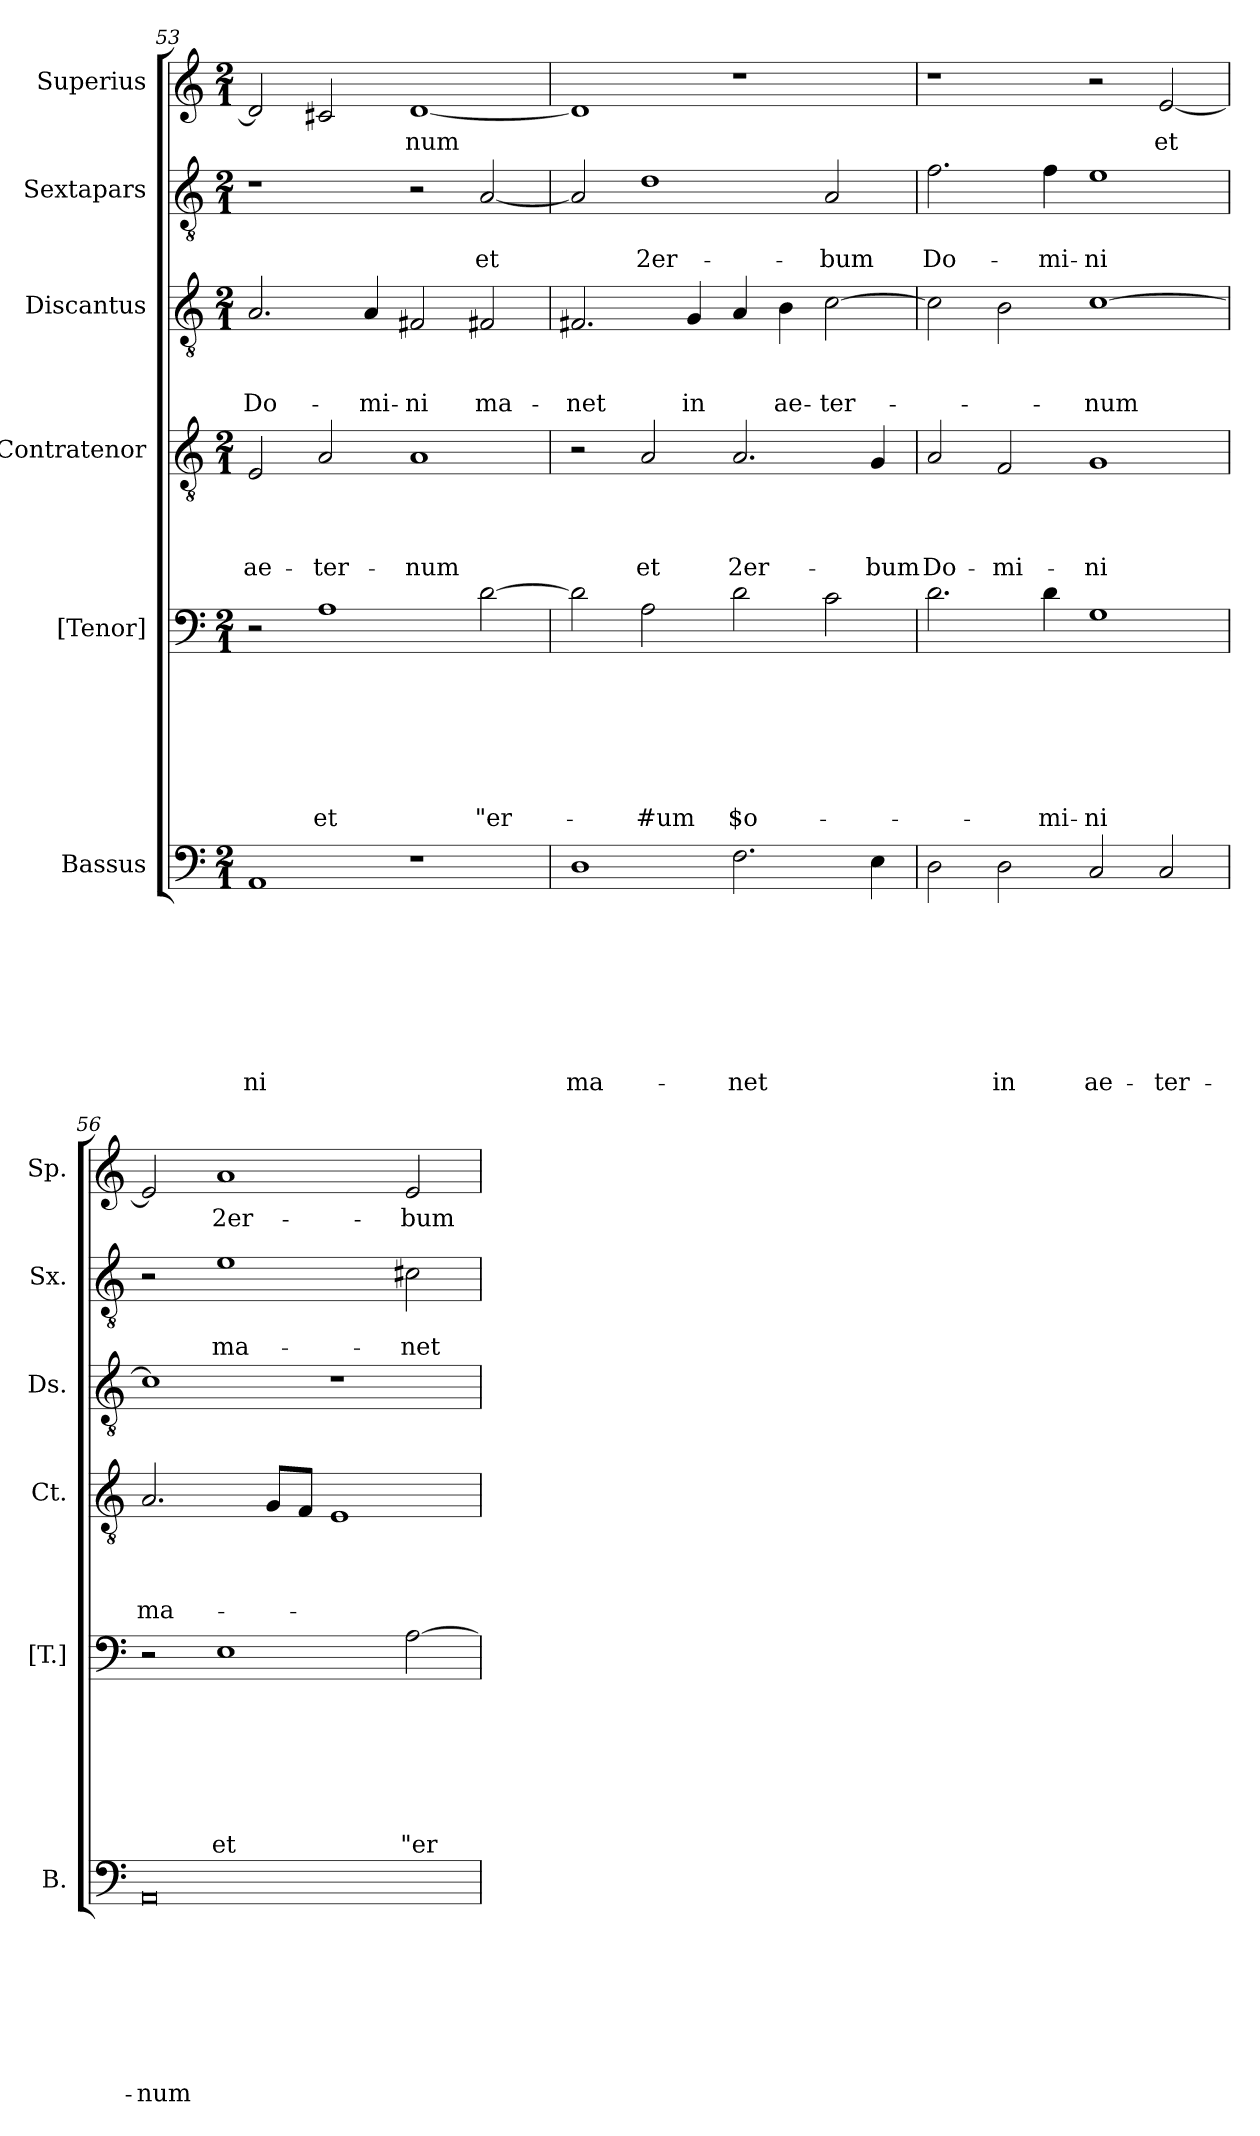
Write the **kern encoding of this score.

**kern	**text	**text	**text	**text	**text	**text	**text	**text	**kern	**text	**text	**text	**text	**text	**text	**text	**kern	**text	**text	**text	**text	**kern	**text	**text	**text	**kern	**text	**text	**kern	**text
*part6	*part6	*part6	*part6	*part6	*part6	*part6	*part6	*part6	*part5	*part5	*part5	*part5	*part5	*part5	*part5	*part5	*part4	*part4	*part4	*part4	*part4	*part3	*part3	*part3	*part3	*part2	*part2	*part2	*part1	*part1
*staff6	*staff6	*staff6	*staff6	*staff6	*staff6	*staff6	*staff6	*staff6	*staff5	*staff5	*staff5	*staff5	*staff5	*staff5	*staff5	*staff5	*staff4	*staff4	*staff4	*staff4	*staff4	*staff3	*staff3	*staff3	*staff3	*staff2	*staff2	*staff2	*staff1	*staff1
*I"Bassus	*	*	*	*	*	*	*	*	*I"[Tenor]	*	*	*	*	*	*	*	*I"Contratenor	*	*	*	*	*I"Discantus	*	*	*	*I"Sextapars	*	*	*I"Superius	*
*I'B.	*	*	*	*	*	*	*	*	*I'[T.]	*	*	*	*	*	*	*	*I'Ct.	*	*	*	*	*I'Ds.	*	*	*	*I'Sx.	*	*	*I'Sp.	*
*clefF4	*	*	*	*	*	*	*	*	*clefF4	*	*	*	*	*	*	*	*clefGv2	*	*	*	*	*clefGv2	*	*	*	*clefGv2	*	*	*clefG2	*
*k[]	*	*	*	*	*	*	*	*	*k[]	*	*	*	*	*	*	*	*k[]	*	*	*	*	*k[]	*	*	*	*k[]	*	*	*k[]	*
*C:	*	*	*	*	*	*	*	*	*C:	*	*	*	*	*	*	*	*C:	*	*	*	*	*C:	*	*	*	*C:	*	*	*C:	*
*M2/1	*	*	*	*	*	*	*	*	*M2/1	*	*	*	*	*	*	*	*M2/1	*	*	*	*	*M2/1	*	*	*	*M2/1	*	*	*M2/1	*
=53	=53	=53	=53	=53	=53	=53	=53	=53	=53	=53	=53	=53	=53	=53	=53	=53	=53	=53	=53	=53	=53	=53	=53	=53	=53	=53	=53	=53	=53	=53
!	!	!	!	!	!	!	!	!LO:LY:b	!	!	!	!	!	!	!	!	!	!	!	!	!LO:LY:b	!	!	!	!LO:LY:b	!	!	!	!	!
1AA	.	.	.	.	.	.	.	-ni	2r	.	.	.	.	.	.	.	2E/	.	.	.	ae-	2.A/	.	.	Do-	1r	.	.	2d/]	.
!	!	!	!	!	!	!	!	!	!	!	!	!	!	!	!	!LO:LY:b	!	!	!	!	!LO:LY:b	!	!	!	!	!	!	!	!	!
.	.	.	.	.	.	.	.	.	1A	.	.	.	.	.	.	et	2A/	.	.	.	-ter-	.	.	.	.	.	.	.	2c#X/	.
!	!	!	!	!	!	!	!	!	!	!	!	!	!	!	!	!	!	!	!	!	!	!	!	!	!LO:LY:b	!	!	!	!	!
.	.	.	.	.	.	.	.	.	.	.	.	.	.	.	.	.	.	.	.	.	.	4A/	.	.	-mi-	.	.	.	.	.
!	!	!	!	!	!	!	!	!	!	!	!	!	!	!	!	!	!	!	!	!	!LO:LY:b	!	!	!	!LO:LY:b:rj	!	!	!	!	!LO:LY:b
1r	.	.	.	.	.	.	.	.	.	.	.	.	.	.	.	.	1A	.	.	.	-num	2F#X/	.	.	-ni	2r	.	.	[<1d	-num
!	!	!	!	!	!	!	!	!	!	!	!	!	!	!	!	!LO:LY:b	!	!	!	!	!	!	!	!	!LO:LY:b	!	!	!LO:LY:b	!	!
.	.	.	.	.	.	.	.	.	[>2d\	.	.	.	.	.	.	"er-	.	.	.	.	.	2F#X/	.	.	ma-	[<2A/	.	et	.	.
=54	=54	=54	=54	=54	=54	=54	=54	=54	=54	=54	=54	=54	=54	=54	=54	=54	=54	=54	=54	=54	=54	=54	=54	=54	=54	=54	=54	=54	=54	=54
!	!	!	!	!	!	!	!	!LO:LY:b	!	!	!	!	!	!	!	!	!	!	!	!	!	!	!	!	!LO:LY:b	!	!	!	!	!
1D	.	.	.	.	.	.	.	ma-	2d\]	.	.	.	.	.	.	.	2r	.	.	.	.	2.F#X/	.	.	-net	2A/]	.	.	1d]	.
!	!	!	!	!	!	!	!	!	!	!	!	!	!	!	!	!LO:LY:b	!	!	!	!	!LO:LY:b	!	!	!	!	!	!	!LO:LY:b	!	!
.	.	.	.	.	.	.	.	.	2A\	.	.	.	.	.	.	-#um	2A/	.	.	.	et	.	.	.	.	1d	.	2er-	.	.
!	!	!	!	!	!	!	!	!	!	!	!	!	!	!	!	!	!	!	!	!	!	!	!	!	!LO:LY:b	!	!	!	!	!
.	.	.	.	.	.	.	.	.	.	.	.	.	.	.	.	.	.	.	.	.	.	4G/	.	.	in	.	.	.	.	.
!	!	!	!	!	!	!	!	!LO:LY:b	!	!	!	!	!	!	!	!LO:LY:b	!	!	!	!	!LO:LY:b	!	!	!	!	!	!	!	!	!
2.F\	.	.	.	.	.	.	.	-net	2d\	.	.	.	.	.	.	$o-	2.A/	.	.	.	2er-	4A/	.	.	.	.	.	.	1r	.
!	!	!	!	!	!	!	!	!	!	!	!	!	!	!	!	!	!	!	!	!	!	!	!	!	!LO:LY:b	!	!	!	!	!
.	.	.	.	.	.	.	.	.	.	.	.	.	.	.	.	.	.	.	.	.	.	4B\	.	.	ae-	.	.	.	.	.
!	!	!	!	!	!	!	!	!	!	!	!	!	!	!	!	!	!	!	!	!	!	!	!	!	!LO:LY:b	!	!	!LO:LY:b	!	!
.	.	.	.	.	.	.	.	.	2c\	.	.	.	.	.	.	.	.	.	.	.	.	[>2c\	.	.	-ter-	2A/	.	-bum	.	.
!	!	!	!	!	!	!	!	!	!	!	!	!	!	!	!	!	!	!	!	!	!LO:LY:b	!	!	!	!	!	!	!	!	!
4E\	.	.	.	.	.	.	.	.	.	.	.	.	.	.	.	.	4G/	.	.	.	-bum	.	.	.	.	.	.	.	.	.
!!LO:PB:g=z
=55	=55	=55	=55	=55	=55	=55	=55	=55	=55	=55	=55	=55	=55	=55	=55	=55	=55	=55	=55	=55	=55	=55	=55	=55	=55	=55	=55	=55	=55	=55
!	!	!	!	!	!	!	!	!	!	!	!	!	!	!	!	!	!	!	!	!	!LO:LY:b	!	!	!	!	!	!	!LO:LY:b	!	!
2D\	.	.	.	.	.	.	.	.	2.d\	.	.	.	.	.	.	.	2A/	.	.	.	Do-	2c\]	.	.	.	2.f\	.	Do-	1r	.
!	!	!	!	!	!	!	!	!LO:LY:b	!	!	!	!	!	!	!	!	!	!	!	!	!LO:LY:b	!	!	!	!	!	!	!	!	!
2D\	.	.	.	.	.	.	.	in	.	.	.	.	.	.	.	.	2F/	.	.	.	-mi-	2B\	.	.	.	.	.	.	.	.
!	!	!	!	!	!	!	!	!	!	!	!	!	!	!	!	!LO:LY:b	!	!	!	!	!	!	!	!	!	!	!	!LO:LY:b	!	!
.	.	.	.	.	.	.	.	.	4d\	.	.	.	.	.	.	-mi-	.	.	.	.	.	.	.	.	.	4f\	.	-mi-	.	.
!	!	!	!	!	!	!	!	!LO:LY:b	!	!	!	!	!	!	!	!LO:LY:b	!	!	!	!	!LO:LY:b	!	!	!	!LO:LY:b	!	!	!LO:LY:b	!	!
2C/	.	.	.	.	.	.	.	ae-	1G	.	.	.	.	.	.	-ni	1G	.	.	.	-ni	[>1c	.	.	-num	1e	.	-ni	2r	.
!	!	!	!	!	!	!	!	!LO:LY:b	!	!	!	!	!	!	!	!	!	!	!	!	!	!	!	!	!	!	!	!	!	!LO:LY:b
2C/	.	.	.	.	.	.	.	-ter-	.	.	.	.	.	.	.	.	.	.	.	.	.	.	.	.	.	.	.	.	[<2e/	et
=56	=56	=56	=56	=56	=56	=56	=56	=56	=56	=56	=56	=56	=56	=56	=56	=56	=56	=56	=56	=56	=56	=56	=56	=56	=56	=56	=56	=56	=56	=56
!	!	!	!	!	!	!	!	!LO:LY:b	!	!	!	!	!	!	!	!	!	!	!	!	!LO:LY:b	!	!	!	!	!	!	!	!	!
0AA	.	.	.	.	.	.	.	-num	2r	.	.	.	.	.	.	.	2.A/	.	.	.	ma-	1c]	.	.	.	2r	.	.	2e/]	.
!	!	!	!	!	!	!	!	!	!	!	!	!	!	!	!	!LO:LY:b	!	!	!	!	!	!	!	!	!	!	!	!LO:LY:b	!	!LO:LY:b
.	.	.	.	.	.	.	.	.	1E	.	.	.	.	.	.	et	.	.	.	.	.	.	.	.	.	1e	.	ma-	1a	2er-
.	.	.	.	.	.	.	.	.	.	.	.	.	.	.	.	.	8G/L	.	.	.	.	.	.	.	.	.	.	.	.	.
.	.	.	.	.	.	.	.	.	.	.	.	.	.	.	.	.	8F/J	.	.	.	.	.	.	.	.	.	.	.	.	.
.	.	.	.	.	.	.	.	.	.	.	.	.	.	.	.	.	1E	.	.	.	.	1r	.	.	.	.	.	.	.	.
!	!	!	!	!	!	!	!	!	!	!	!	!	!	!	!	!LO:LY:b	!	!	!	!	!	!	!	!	!	!	!	!LO:LY:b	!	!LO:LY:b
.	.	.	.	.	.	.	.	.	[>2A\	.	.	.	.	.	.	"er-	.	.	.	.	.	.	.	.	.	2c#X\	.	-net	2e/	-bum
=	=	=	=	=	=	=	=	=	=	=	=	=	=	=	=	=	=	=	=	=	=	=	=	=	=	=	=	=	=	=
*-	*-	*-	*-	*-	*-	*-	*-	*-	*-	*-	*-	*-	*-	*-	*-	*-	*-	*-	*-	*-	*-	*-	*-	*-	*-	*-	*-	*-	*-	*-
